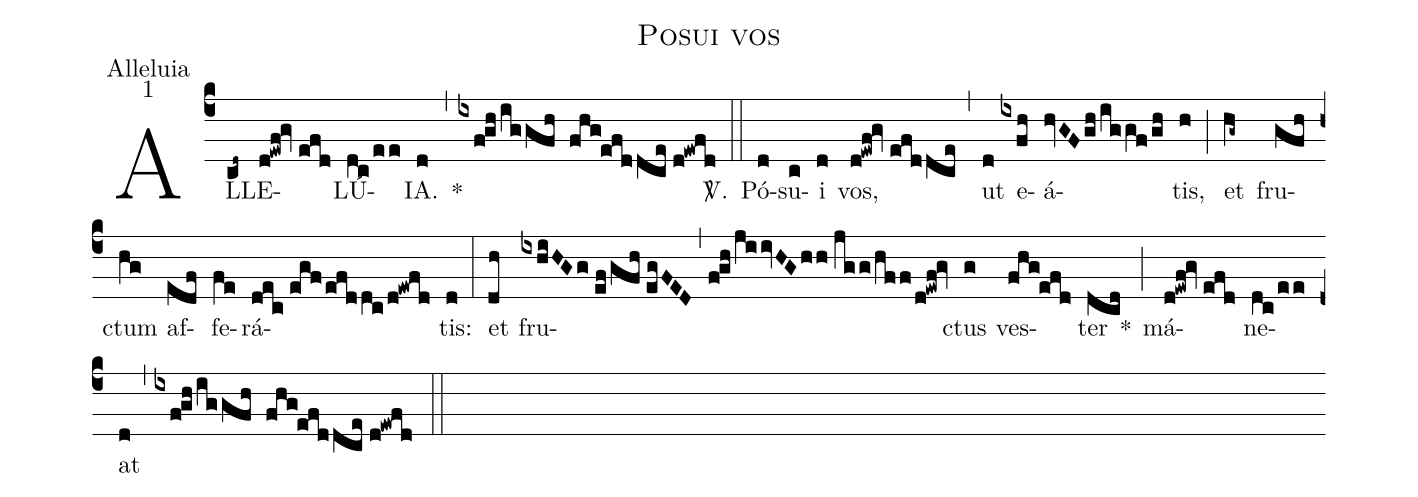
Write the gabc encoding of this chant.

name:Posui vos;
office-part:Alleluia;
mode:1;
%%
(c4) AL(cd~)LE(d!ewf!gv//efd)LÚ(dc/ee)IA.(d) *(,) (ixf!gh/iggfh fhg!efddce//d!ewfd) <sp>V/</sp>.(::) Pó(d)su(c)i(d) vos,(d!ewf!gv//efddce) (,) ut(d) e(ixfh)á(hvGFgh/iggf/gh)tis,(h) (;) et(hg~) fru(gfh)ctum(hg) af(edf)fe(fe)rá(dec//egf/efddc/d!ewfd)tis:(d) (:) et(dh) fru(ixhiHGg//ef/gfh//egFED,f!gh/jiivHGhh//jgg/hff/d!ewf!gv)ctus(g) ves(fhg!efd)ter(dcd) *(;) má(d!ewf!gv//efd)ne(dc/ee)at(d) (,) (ixf!gh/iggfh fhg!efddce//d!ewfd) (::)
